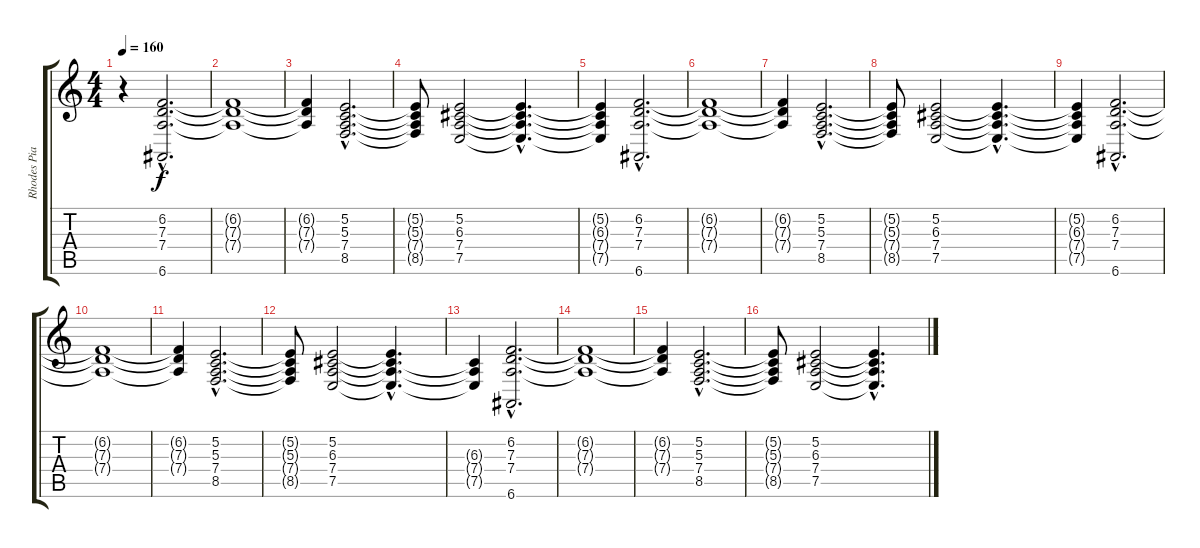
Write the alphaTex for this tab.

\track ("Rhodes Piano" "Rhodes Pia") {instrument viola}
\staff {score tabs}
\tuning (E4 B3 G3 D3 A2 E2) {hide}
\ts (4 4)
\tempo 160
\clef g2
\ks c
r.4{dy f} (6.2{hac} 7.3{hac} 7.4{hac} 6.6{hac}).2{d instrument synthstrings1} |
(6.2{t} 7.3{t} 7.4{t}).1 |
(6.2{t} 7.3{t} 7.4{t}).4 (5.2{hac} 5.3{hac} 7.4{hac} 8.5{hac}).2{d} |
(5.2{t} 5.3{t} 7.4{t} 8.5{t}).8 (5.2 6.3 7.4 7.5).2 (5.2{hac t} 6.3{hac t} 7.4{hac t} 7.5{hac t}).4{d} |
(5.2{t} 6.3{t} 7.4{t} 7.5{t}).4 (6.2{hac} 7.3{hac} 7.4{hac} 6.6{hac}).2{d} |
(6.2{t} 7.3{t} 7.4{t}).1 |
(6.2{t} 7.3{t} 7.4{t}).4 (5.2{hac} 5.3{hac} 7.4{hac} 8.5{hac}).2{d} |
(5.2{t} 5.3{t} 7.4{t} 8.5{t}).8 (5.2 6.3 7.4 7.5).2 (5.2{hac t} 6.3{hac t} 7.4{hac t} 7.5{hac t}).4{d} |
(5.2{t} 6.3{t} 7.4{t} 7.5{t}).4 (6.2{hac} 7.3{hac} 7.4{hac} 6.6{hac}).2{d} |
(6.2{t} 7.3{t} 7.4{t}).1 |
(6.2{t} 7.3{t} 7.4{t}).4 (5.2{hac} 5.3{hac} 7.4{hac} 8.5{hac}).2{d} |
(5.2{t} 5.3{t} 7.4{t} 8.5{t}).8 (5.2 6.3 7.4 7.5).2 (5.2{hac t} 6.3{hac t} 7.4{hac t} 7.5{hac t}).4{d} |
(6.3{t} 7.4{t} 7.5{t}).4 (6.2{hac} 7.3{hac} 7.4{hac} 6.6{hac}).2{d} |
(6.2{t} 7.3{t} 7.4{t}).1 |
(6.2{t} 7.3{t} 7.4{t}).4 (5.2{hac} 5.3{hac} 7.4{hac} 8.5{hac}).2{d} |
(5.2{t} 5.3{t} 7.4{t} 8.5{t}).8 (5.2 6.3 7.4 7.5).2 (5.2{hac t} 6.3{hac t} 7.4{hac t} 7.5{hac t}).4{d}
